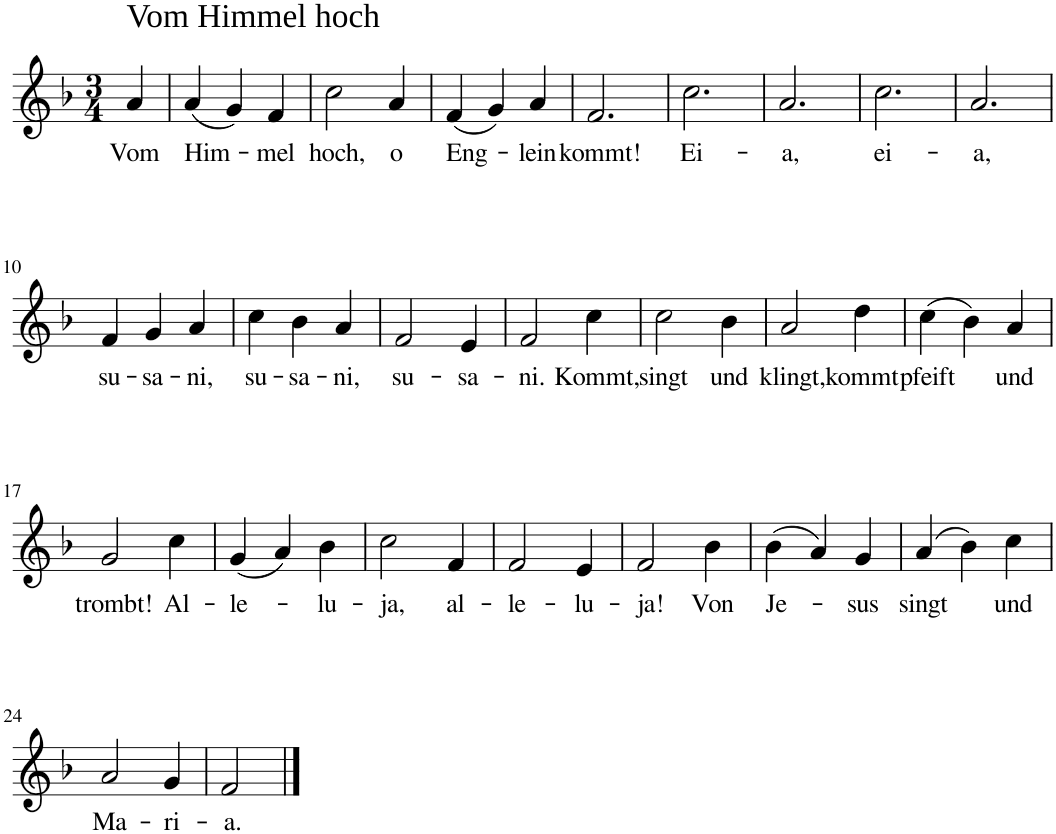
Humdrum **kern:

**kern	**text
*part1	*part1
*staff1	*staff1
*I"Midi_1	*
*clefG2	*
*k[b-]	*
*F:	*
*M3/4	*
=1	=1
!LO:TX:a:t=Vom Himmel hoch	!
!	!LO:LY:b
4a/	Vom
=2	=2
!	!LO:LY:b
(4a/	Him-
4g/)	.
!	!LO:LY:b
4f/	-mel
=3	=3
!	!LO:LY:b
2cc\	hoch,
!	!LO:LY:b
4a/	o
=4	=4
!	!LO:LY:b
(4f/	Eng-
4g/)	.
!	!LO:LY:b
4a/	-lein
=5	=5
!	!LO:LY:b
2.f/	kommt!
=6	=6
!	!LO:LY:b
2.cc\	Ei-
=7	=7
!	!LO:LY:b
2.a/	-a,
=8	=8
!	!LO:LY:b
2.cc\	ei-
=9	=9
!	!LO:LY:b
2.a/	-a,
!!LO:LB:g=z
=10	=10
!	!LO:LY:b
4f/	su-
!	!LO:LY:b
4g/	-sa-
!	!LO:LY:b
4a/	-ni,
=11	=11
!	!LO:LY:b
4cc\	su-
!	!LO:LY:b
4b-\	-sa-
!	!LO:LY:b
4a/	-ni,
=12	=12
!	!LO:LY:b
2f/	su-
!	!LO:LY:b
4e/	-sa-
=13	=13
!	!LO:LY:b
2f/	-ni.
!	!LO:LY:b
4cc\	Kommt,
=14	=14
!	!LO:LY:b
2cc\	singt
!	!LO:LY:b
4b-\	und
=15	=15
!	!LO:LY:b
2a/	klingt,
!	!LO:LY:b
4dd\	kommt
=16	=16
!	!LO:LY:b
(4cc\	pfeift
4b-\)	.
!	!LO:LY:b
4a/	und
!!LO:LB:g=z
=17	=17
!	!LO:LY:b
2g/	trombt!
!	!LO:LY:b
4cc\	Al-
=18	=18
!	!LO:LY:b
(4g/	-le-
4a/)	.
!	!LO:LY:b
4b-\	-lu-
=19	=19
!	!LO:LY:b
2cc\	-ja,
!	!LO:LY:b
4f/	al-
=20	=20
!	!LO:LY:b
2f/	-le-
!	!LO:LY:b
4e/	-lu-
=21	=21
!	!LO:LY:b
2f/	-ja!
!	!LO:LY:b
4b-\	Von
=22	=22
!	!LO:LY:b
(4b-\	Je-
4a/)	.
!	!LO:LY:b
4g/	-sus
=23	=23
!	!LO:LY:b
(4a/	singt
4b-\)	.
!	!LO:LY:b
4cc\	und
!!LO:LB:g=z
=24	=24
!	!LO:LY:b
2a/	Ma-
!	!LO:LY:b
4g/	-ri-
=25	=25
!	!LO:LY:b
2f/	-a.
==	==
*-	*-
